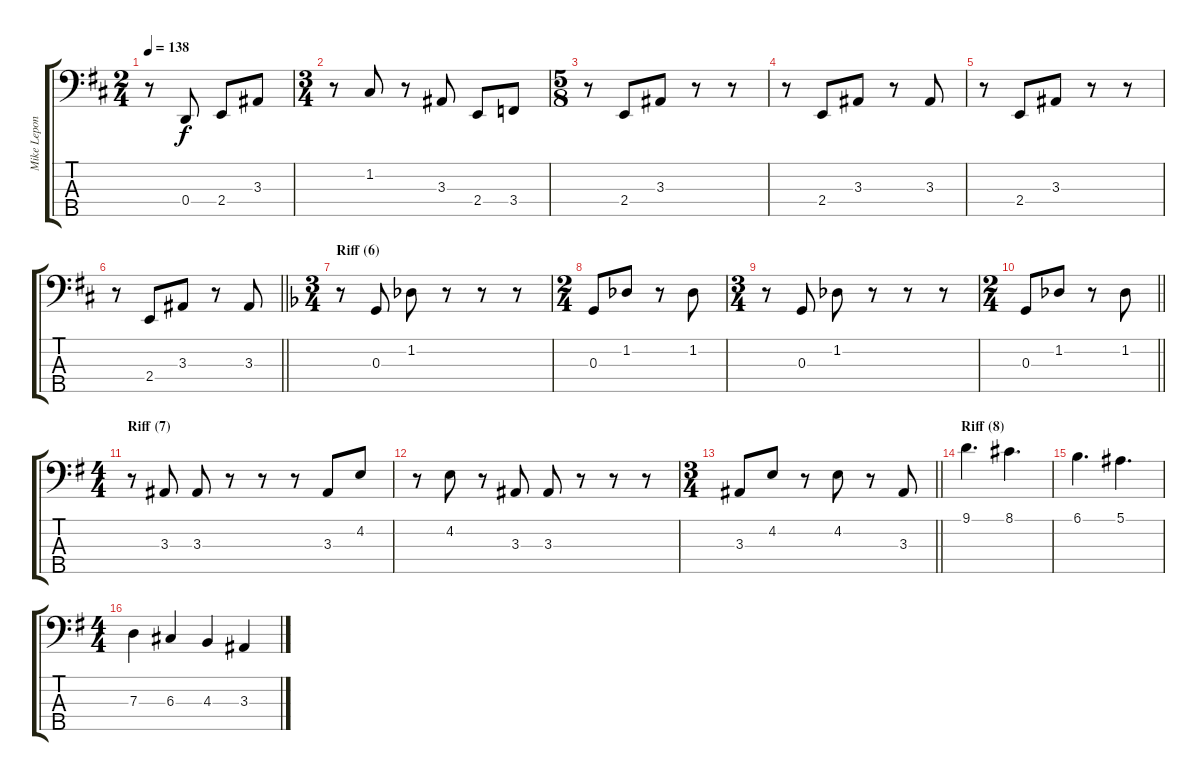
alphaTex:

\track ("Mike Lepond (bass)" "Mike Lepon") {instrument electricbassfinger}
\staff {score tabs}
\tuning (F2 C2 G1 D1 A0) {hide}
\ts (2 4)
\tempo 138
\clef f4
\ks bminor
r.8{dy f} 0.4.8 2.4.8 3.3.8 |
\ts (3 4)
r.8 1.2.8 r.8 3.3.8 2.4.8 3.4.8 |
\ts (5 8)
r.8 2.4.8 3.3.8 r.8 r.8 |
r.8 2.4.8 3.3.8 r.8 3.3.8 |
r.8 2.4.8 3.3.8 r.8 r.8 |
\barLineRight lightlight
r.8 2.4.8 3.3.8 r.8 3.3.8 |
\ts (3 4)
\section ("" "Riff (6)")
\ks dminor
r.8 0.3.8 1.2.8 r.8 r.8 r.8 |
\ts (2 4)
0.3.8 1.2.8 r.8 1.2.8 |
\ts (3 4)
r.8 0.3.8 1.2.8 r.8 r.8 r.8 |
\ts (2 4)
\barLineRight lightlight
0.3.8 1.2.8 r.8 1.2.8 |
\ts (4 4)
\section ("" "Riff (7)")
\ks eminor
r.8 3.3.8 3.3.8 r.8 r.8 r.8 3.3.8 4.2.8 |
r.8 4.2.8 r.8 3.3.8 3.3.8 r.8 r.8 r.8 |
\ts (3 4)
\barLineRight lightlight
3.3.8 4.2.8 r.8 4.2.8 r.8 3.3.8 |
\section ("" "Riff (8)")
9.1.4{d} 8.1.4{d} |
6.1.4{d} 5.1.4{d} |
\ts (4 4)
7.3.4 6.3.4 4.3.4 3.3.4
